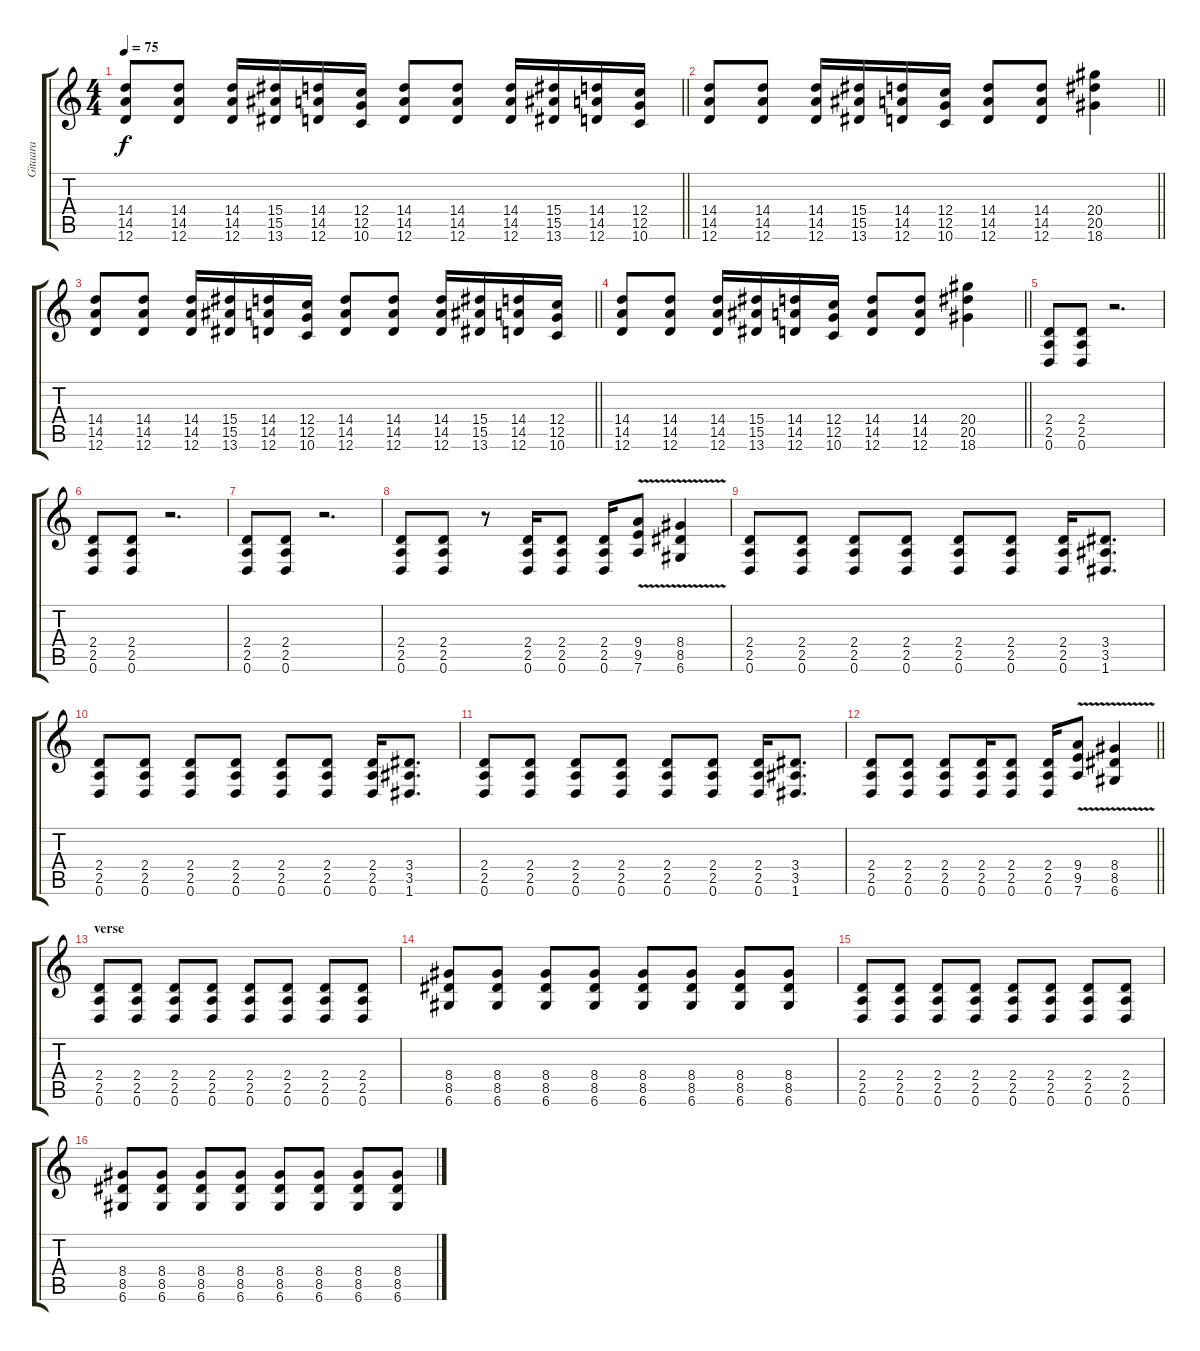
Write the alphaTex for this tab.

\track ("Gitaara" "Gitaara") {instrument overdrivenguitar}
\staff {score tabs}
\tuning (D4 A3 F3 C3 G2 D2) {hide}
\ts (4 4)
\tempo 75
\clef g2
\barLineRight lightlight
\ks c
(14.4 14.5 12.6).8{dy f} (14.4 14.5 12.6).8 (14.4 14.5 12.6).16 (15.4 15.5 13.6).16 (14.4 14.5 12.6).16 (12.4 12.5 10.6).16 (14.4 14.5 12.6).8 (14.4 14.5 12.6).8 (14.4 14.5 12.6).16 (15.4 15.5 13.6).16 (14.4 14.5 12.6).16 (12.4 12.5 10.6).16 |
\barLineRight lightlight
(14.4 14.5 12.6).8 (14.4 14.5 12.6).8 (14.4 14.5 12.6).16 (15.4 15.5 13.6).16 (14.4 14.5 12.6).16 (12.4 12.5 10.6).16 (14.4 14.5 12.6).8 (14.4 14.5 12.6).8 (20.4 20.5 18.6).4 |
\barLineRight lightlight
(14.4 14.5 12.6).8 (14.4 14.5 12.6).8 (14.4 14.5 12.6).16 (15.4 15.5 13.6).16 (14.4 14.5 12.6).16 (12.4 12.5 10.6).16 (14.4 14.5 12.6).8 (14.4 14.5 12.6).8 (14.4 14.5 12.6).16 (15.4 15.5 13.6).16 (14.4 14.5 12.6).16 (12.4 12.5 10.6).16 |
\barLineRight lightlight
(14.4 14.5 12.6).8 (14.4 14.5 12.6).8 (14.4 14.5 12.6).16 (15.4 15.5 13.6).16 (14.4 14.5 12.6).16 (12.4 12.5 10.6).16 (14.4 14.5 12.6).8 (14.4 14.5 12.6).8 (20.4 20.5 18.6).4 |
(2.4 2.5 0.6).8 (2.4 2.5 0.6).8 r.2{d} |
(2.4 2.5 0.6).8 (2.4 2.5 0.6).8 r.2{d} |
(2.4 2.5 0.6).8 (2.4 2.5 0.6).8 r.2{d} |
(2.4 2.5 0.6).8 (2.4 2.5 0.6).8 r.8 (2.4 2.5 0.6).16 (2.4 2.5 0.6).8 (2.4 2.5 0.6).16 (9.4 9.5 7.6{v}).8 (8.4 8.5 6.6{v}).4 |
(2.4 2.5 0.6).8 (2.4 2.5 0.6).8 (2.4 2.5 0.6).8 (2.4 2.5 0.6).8 (2.4 2.5 0.6).8 (2.4 2.5 0.6).8 (2.4 2.5 0.6).16 (3.4 3.5 1.6).8{d} |
(2.4 2.5 0.6).8 (2.4 2.5 0.6).8 (2.4 2.5 0.6).8 (2.4 2.5 0.6).8 (2.4 2.5 0.6).8 (2.4 2.5 0.6).8 (2.4 2.5 0.6).16 (3.4 3.5 1.6).8{d} |
(2.4 2.5 0.6).8 (2.4 2.5 0.6).8 (2.4 2.5 0.6).8 (2.4 2.5 0.6).8 (2.4 2.5 0.6).8 (2.4 2.5 0.6).8 (2.4 2.5 0.6).16 (3.4 3.5 1.6).8{d} |
\barLineRight lightlight
(2.4 2.5 0.6).8 (2.4 2.5 0.6).8 (2.4 2.5 0.6).8 (2.4 2.5 0.6).16 (2.4 2.5 0.6).8 (2.4 2.5 0.6).16 (9.4 9.5 7.6{v}).8 (8.4 8.5 6.6{v}).4 |
\section ("" "verse")
(2.4 2.5 0.6).8 (2.4 2.5 0.6).8 (2.4 2.5 0.6).8 (2.4 2.5 0.6).8 (2.4 2.5 0.6).8 (2.4 2.5 0.6).8 (2.4 2.5 0.6).8 (2.4 2.5 0.6).8 |
(8.4 8.5 6.6).8 (8.4 8.5 6.6).8 (8.4 8.5 6.6).8 (8.4 8.5 6.6).8 (8.4 8.5 6.6).8 (8.4 8.5 6.6).8 (8.4 8.5 6.6).8 (8.4 8.5 6.6).8 |
(2.4 2.5 0.6).8 (2.4 2.5 0.6).8 (2.4 2.5 0.6).8 (2.4 2.5 0.6).8 (2.4 2.5 0.6).8 (2.4 2.5 0.6).8 (2.4 2.5 0.6).8 (2.4 2.5 0.6).8 |
(8.4 8.5 6.6).8 (8.4 8.5 6.6).8 (8.4 8.5 6.6).8 (8.4 8.5 6.6).8 (8.4 8.5 6.6).8 (8.4 8.5 6.6).8 (8.4 8.5 6.6).8 (8.4 8.5 6.6).8
